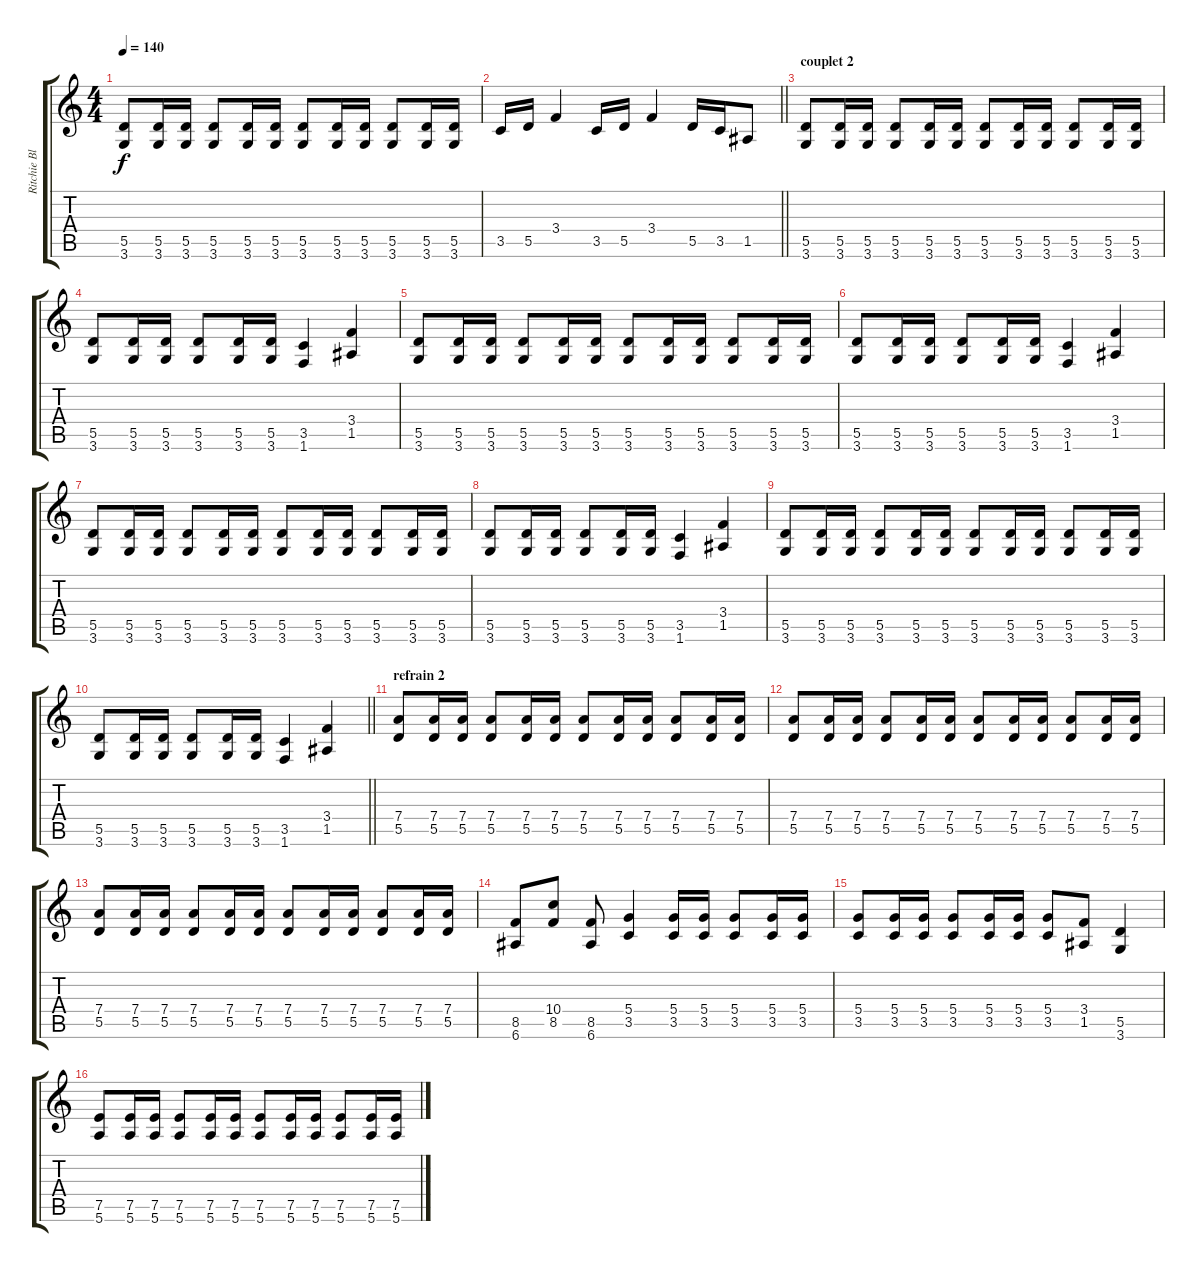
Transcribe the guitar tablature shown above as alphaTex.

\track ("Ritchie Blackmore" "Ritchie Bl") {instrument distortionguitar}
\staff {score tabs}
\tuning (E4 B3 G3 D3 A2 E2) {hide}
\ts (4 4)
\tempo 140
\clef g2
\ks c
(5.5 3.6).8{dy f} (5.5 3.6).16 (5.5 3.6).16 (5.5 3.6).8 (5.5 3.6).16 (5.5 3.6).16 (5.5 3.6).8 (5.5 3.6).16 (5.5 3.6).16 (5.5 3.6).8 (5.5 3.6).16 (5.5 3.6).16 |
\barLineRight lightlight
3.5.16 5.5.16 3.4.4 3.5.16 5.5.16 3.4.4 5.5.16 3.5.16 1.5.8 |
\section ("" "couplet 2")
(5.5 3.6).8 (5.5 3.6).16 (5.5 3.6).16 (5.5 3.6).8 (5.5 3.6).16 (5.5 3.6).16 (5.5 3.6).8 (5.5 3.6).16 (5.5 3.6).16 (5.5 3.6).8 (5.5 3.6).16 (5.5 3.6).16 |
(5.5 3.6).8 (5.5 3.6).16 (5.5 3.6).16 (5.5 3.6).8 (5.5 3.6).16 (5.5 3.6).16 (3.5 1.6).4 (3.4 1.5).4 |
(5.5 3.6).8 (5.5 3.6).16 (5.5 3.6).16 (5.5 3.6).8 (5.5 3.6).16 (5.5 3.6).16 (5.5 3.6).8 (5.5 3.6).16 (5.5 3.6).16 (5.5 3.6).8 (5.5 3.6).16 (5.5 3.6).16 |
(5.5 3.6).8 (5.5 3.6).16 (5.5 3.6).16 (5.5 3.6).8 (5.5 3.6).16 (5.5 3.6).16 (3.5 1.6).4 (3.4 1.5).4 |
(5.5 3.6).8 (5.5 3.6).16 (5.5 3.6).16 (5.5 3.6).8 (5.5 3.6).16 (5.5 3.6).16 (5.5 3.6).8 (5.5 3.6).16 (5.5 3.6).16 (5.5 3.6).8 (5.5 3.6).16 (5.5 3.6).16 |
(5.5 3.6).8 (5.5 3.6).16 (5.5 3.6).16 (5.5 3.6).8 (5.5 3.6).16 (5.5 3.6).16 (3.5 1.6).4 (3.4 1.5).4 |
(5.5 3.6).8 (5.5 3.6).16 (5.5 3.6).16 (5.5 3.6).8 (5.5 3.6).16 (5.5 3.6).16 (5.5 3.6).8 (5.5 3.6).16 (5.5 3.6).16 (5.5 3.6).8 (5.5 3.6).16 (5.5 3.6).16 |
\barLineRight lightlight
(5.5 3.6).8 (5.5 3.6).16 (5.5 3.6).16 (5.5 3.6).8 (5.5 3.6).16 (5.5 3.6).16 (3.5 1.6).4 (3.4 1.5).4 |
\section ("" "refrain 2")
(7.4 5.5).8 (7.4 5.5).16 (7.4 5.5).16 (7.4 5.5).8 (7.4 5.5).16 (7.4 5.5).16 (7.4 5.5).8 (7.4 5.5).16 (7.4 5.5).16 (7.4 5.5).8 (7.4 5.5).16 (7.4 5.5).16 |
(7.4 5.5).8 (7.4 5.5).16 (7.4 5.5).16 (7.4 5.5).8 (7.4 5.5).16 (7.4 5.5).16 (7.4 5.5).8 (7.4 5.5).16 (7.4 5.5).16 (7.4 5.5).8 (7.4 5.5).16 (7.4 5.5).16 |
(7.4 5.5).8 (7.4 5.5).16 (7.4 5.5).16 (7.4 5.5).8 (7.4 5.5).16 (7.4 5.5).16 (7.4 5.5).8 (7.4 5.5).16 (7.4 5.5).16 (7.4 5.5).8 (7.4 5.5).16 (7.4 5.5).16 |
(8.5 6.6).8 (10.4 8.5).8 (8.5 6.6).8 (5.4 3.5).4 (5.4 3.5).16 (5.4 3.5).16 (5.4 3.5).8 (5.4 3.5).16 (5.4 3.5).16 |
(5.4 3.5).8 (5.4 3.5).16 (5.4 3.5).16 (5.4 3.5).8 (5.4 3.5).16 (5.4 3.5).16 (5.4 3.5).8 (3.4 1.5).8 (5.5 3.6).4 |
(7.5 5.6).8 (7.5 5.6).16 (7.5 5.6).16 (7.5 5.6).8 (7.5 5.6).16 (7.5 5.6).16 (7.5 5.6).8 (7.5 5.6).16 (7.5 5.6).16 (7.5 5.6).8 (7.5 5.6).16 (7.5 5.6).16
